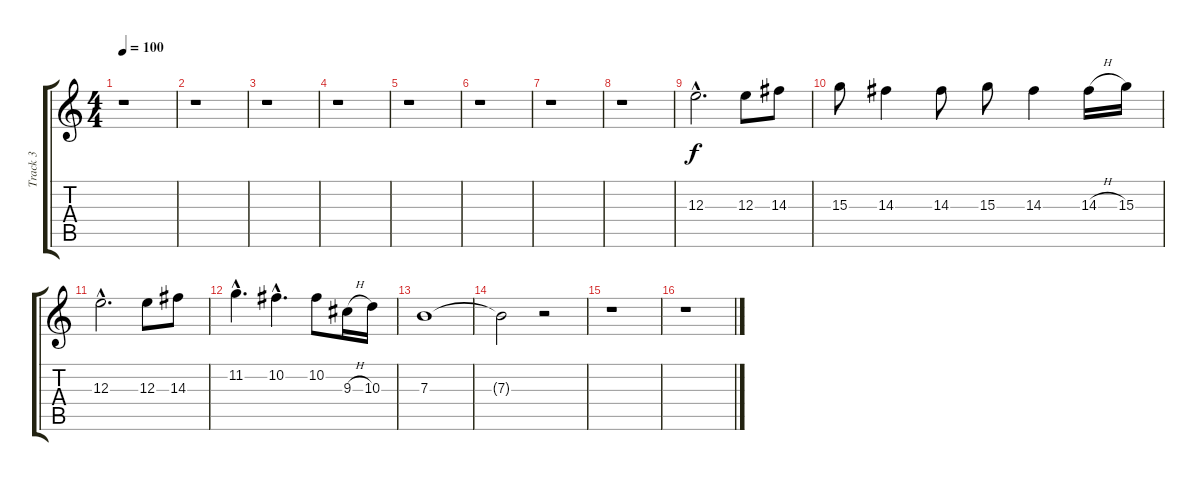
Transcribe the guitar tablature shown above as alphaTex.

\track ("Track 3" "Track 3") {instrument distortionguitar}
\staff {score tabs}
\tuning (Db4 Ab3 E3 B2 Gb2 B1) {hide}
\ts (4 4)
\tempo 100
\clef g2
\ks c
r.1{dy f instrument distortionguitar} |
r.1 |
r.1 |
r.1 |
r.1 |
r.1 |
r.1 |
r.1 |
12.3{hac}.2{d} 12.3.8 14.3.8 |
15.3.8 14.3.4 14.3.8 15.3.8 14.3.4 14.3{h}.16 15.3.16 |
12.3{hac}.2{d} 12.3.8 14.3.8 |
11.2{hac}.4{d} 10.2{hac}.4{d} 10.2.8 9.3{h}.16 10.3.16 |
7.3.1 |
7.3{t}.2 r.2 |
r.1 |
r.1
